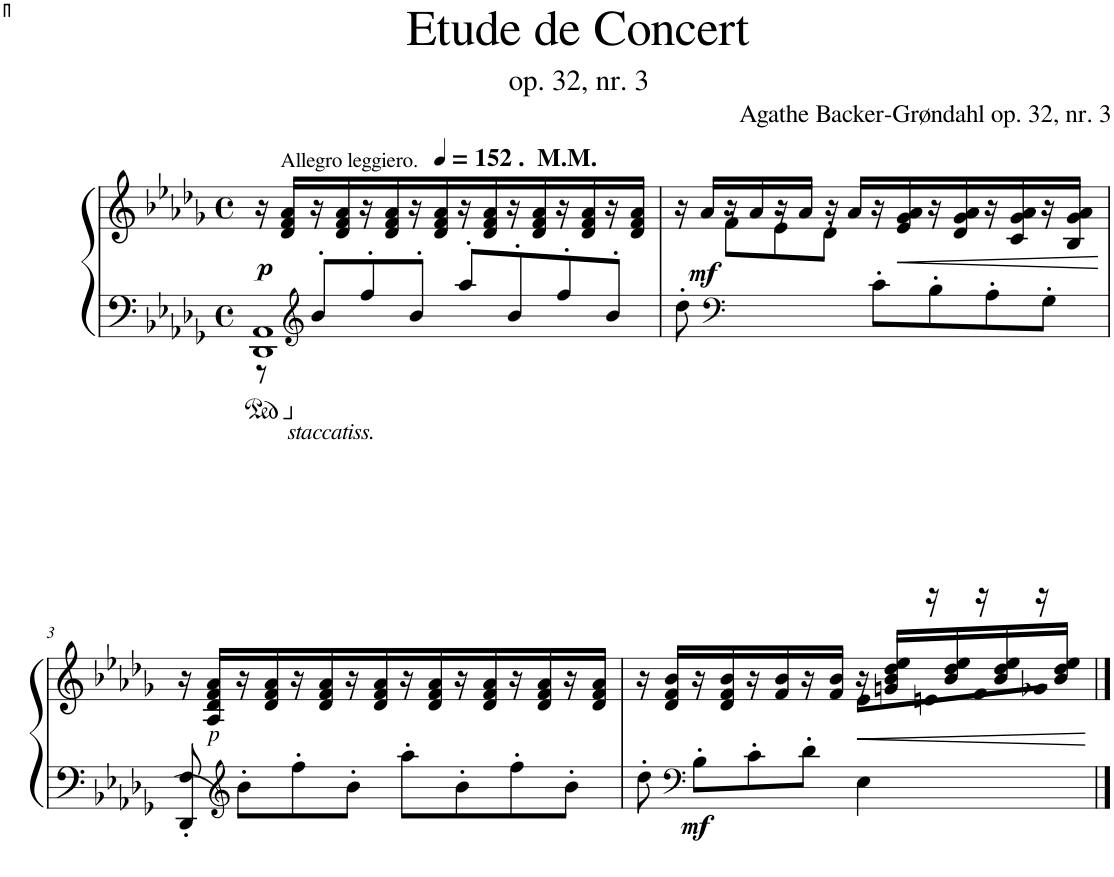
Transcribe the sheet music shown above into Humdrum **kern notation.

**kern	**kern	**dynam
*part1	*part1	*part1
*staff2	*staff1	*staff1/2
*I"Piano	*	*
*I'Pno.	*	*
*clefF4	*clefG2	*
*k[b-e-a-d-g-]	*k[b-e-a-d-g-]	*
*M4/4	*M4/4	*
*met(c)	*met(c)	*
=1	=1	=1
*^	*	*
!	!	!	!LO:DY:b
1DD- 1AA-	8r	16r	p
!	!	!LO:TX:a:t=Allegro leggiero.	!
.	.	16d-/ 16f/ 16a-/LL	.
*clefG2	*	*	*
!	!LO:TX:b:i:t=staccatiss.	!	!
.	8b-'/L	16r	.
.	.	16d-/ 16f/ 16a-/	.
.	8ff'/	16r	.
.	.	16d-/ 16f/ 16a-/	.
.	8b-'/J	16r	.
*	*	*MM152	*
!	!	!LO:TX:a:B:t=.  M.M.	!
.	.	16d-/ 16f/ 16a-/	.
.	8aa-'/L	16r	.
.	.	16d-/ 16f/ 16a-/	.
.	8b-'/	16r	.
.	.	16d-/ 16f/ 16a-/	.
.	8ff'/	16r	.
.	.	16d-/ 16f/ 16a-/	.
.	8b-'/J	16r	.
.	.	16d-/ 16f/ 16a-/JJ	.
*v	*v	*	*
=2	=2	=2
*	*^	*
8dd-'\	16r	8ryy	.
!	!	!	!LO:DY:b
.	16a-/LL	.	mf
*clefF4	*	*	*
4.ryy	16r	8f'\L	.
.	16a-/	.	.
.	16r	8e-'\	.
.	16a-/JJ	.	.
.	16r	8d-'\J	.
.	16a-/LL	.	.
8c'\L	16r	2ryy	.
!	!	!	!LO:HP:b
.	16e-/ 16g-/ 16a-/	.	<
8B-'\	16r	.	.
.	16d-/ 16g-/ 16a-/	.	.
8A-'\	16r	.	.
.	16c/ 16g-/ 16a-/	.	.
8G-'\J	16r	.	.
.	16B-/ 16g-/ 16a-/JJ	.	.
*	*v	*v	*
.	.	[
!!LO:LB:g=z
=3	=3	=3
8DD-/' 8F/'	16r	.
!	!LO:TX:b:i:t=p	!
.	16A-/ 16d-/ 16f/ 16a-/LL	.
*clefG2	*	*
8b-'\L	16r	.
.	16d-/ 16f/ 16a-/	.
8ff'\	16r	.
.	16d-/ 16f/ 16a-/	.
8b-'\J	16r	.
.	16d-/ 16f/ 16a-/	.
8aa-'\L	16r	.
.	16d-/ 16f/ 16a-/	.
8b-'\	16r	.
.	16d-/ 16f/ 16a-/	.
8ff'\	16r	.
.	16d-/ 16f/ 16a-/	.
8b-'\J	16r	.
.	16d-/ 16f/ 16a-/JJ	.
=4	=4	=4
*^	*^	*
8dd-'\	2ryy	16r	2ryy	.
.	.	16d-/ 16f/ 16b-/LL	.	.
*clefF4	*	*	*	*
!	!	!	!	!LO:DY:b=2
8B-'\L	.	16r	.	mf
.	.	16d-/ 16f/ 16b-/	.	.
8c'\	.	16r	.	.
.	.	16f/ 16b-/	.	.
8d-'\J	.	16r	.	.
.	.	16f/ 16b-/JJ	.	.
!	!	!	!	!LO:HP:b
4ryy	4E-\	16r	8e-\L	<
.	.	16gn/ 16b-/ 16dd-/ 16ee-/LL	.	.
.	.	16r	8en\	.
.	.	16b-/ 16dd-/ 16ee-/	.	.
4ryy	4ryy	16r	8f\	.
.	.	16b-/ 16dd-/ 16ee-/	.	.
.	.	16r	8g-X/J	.
.	.	16b-/ 16dd-/ 16ee-/JJ	.	.
*v	*v	*	*	*
*	*v	*v	*
.	.	[
==	==	==
*-	*-	*-
